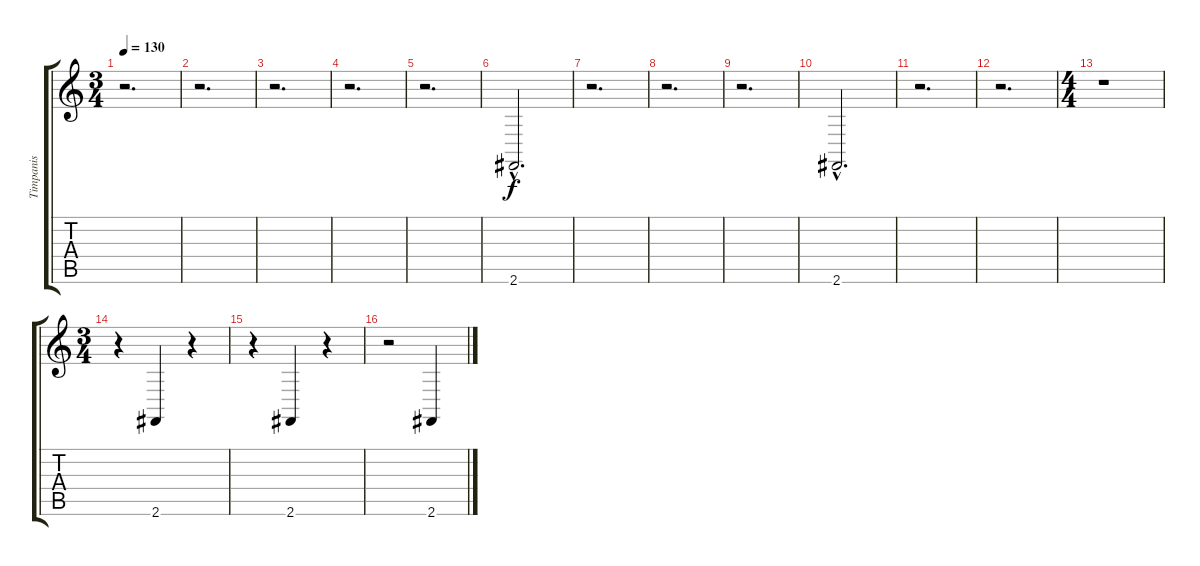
\track ("Timpanis" "Timpanis") {instrument timpani}
\staff {score tabs}
\tuning (E4 B3 G3 D3 A2 E2) {hide}
\ts (3 4)
\tempo 130
\clef g2
\ks c
r.2{d dy f instrument timpani} |
r.2{d} |
r.2{d} |
r.2{d} |
r.2{d} |
2.6{hac}.2{d} |
r.2{d} |
r.2{d} |
r.2{d} |
2.6{hac}.2{d} |
r.2{d} |
r.2{d} |
\ts (4 4)
r.1 |
\ts (3 4)
r.4 2.6.4 r.4 |
r.4 2.6.4 r.4 |
r.2 2.6.4
